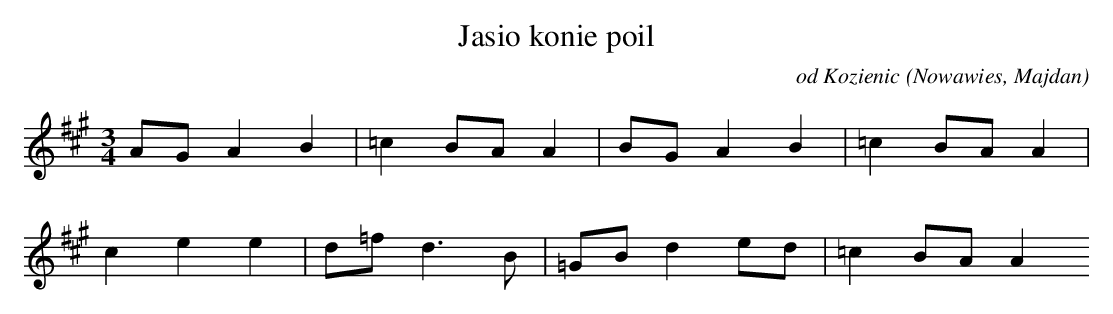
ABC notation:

X:1
T: Jasio konie poil
O: od Kozienic (Nowawies, Majdan)
M: 3/4
L: 1/8
K: A
AGA2B2 | =c2BAA2 | BGA2B2 | =c2BAA2 |
c2e2e2 | d=fd3B | =GBd2ed | =c2BAA2
